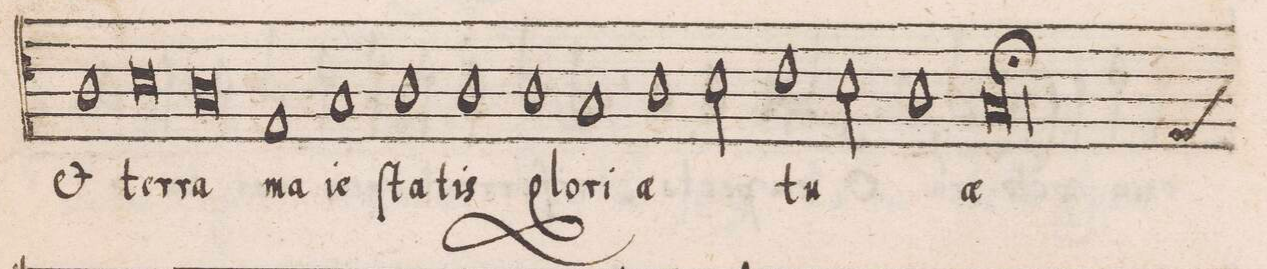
**kern	**text
*I"TENOR	*
*clefC4	*
*k[]	*
*met(C|)	*
*M2/1	*
1A	et
=19-	=19-
0B	ter-
=20-	=20-
0A	-ra
=21-	=21-
1E	ma-
1G	-ie-
=22-	=22-
1A	-ſta-
1A	-tis
=23-	=23-
1A	glo-
1G	-ri-
=24-	=24-
1A	-ae
2B\	.
1c\	tu-
=25-	=25-
2B\	.
1A	.
=26-	=26-
*custos:E	*
[0G	-ae
=27-	=27-
0G_	.
=28-	=28-
0G];	.
=29-	=29-
*-	*-
